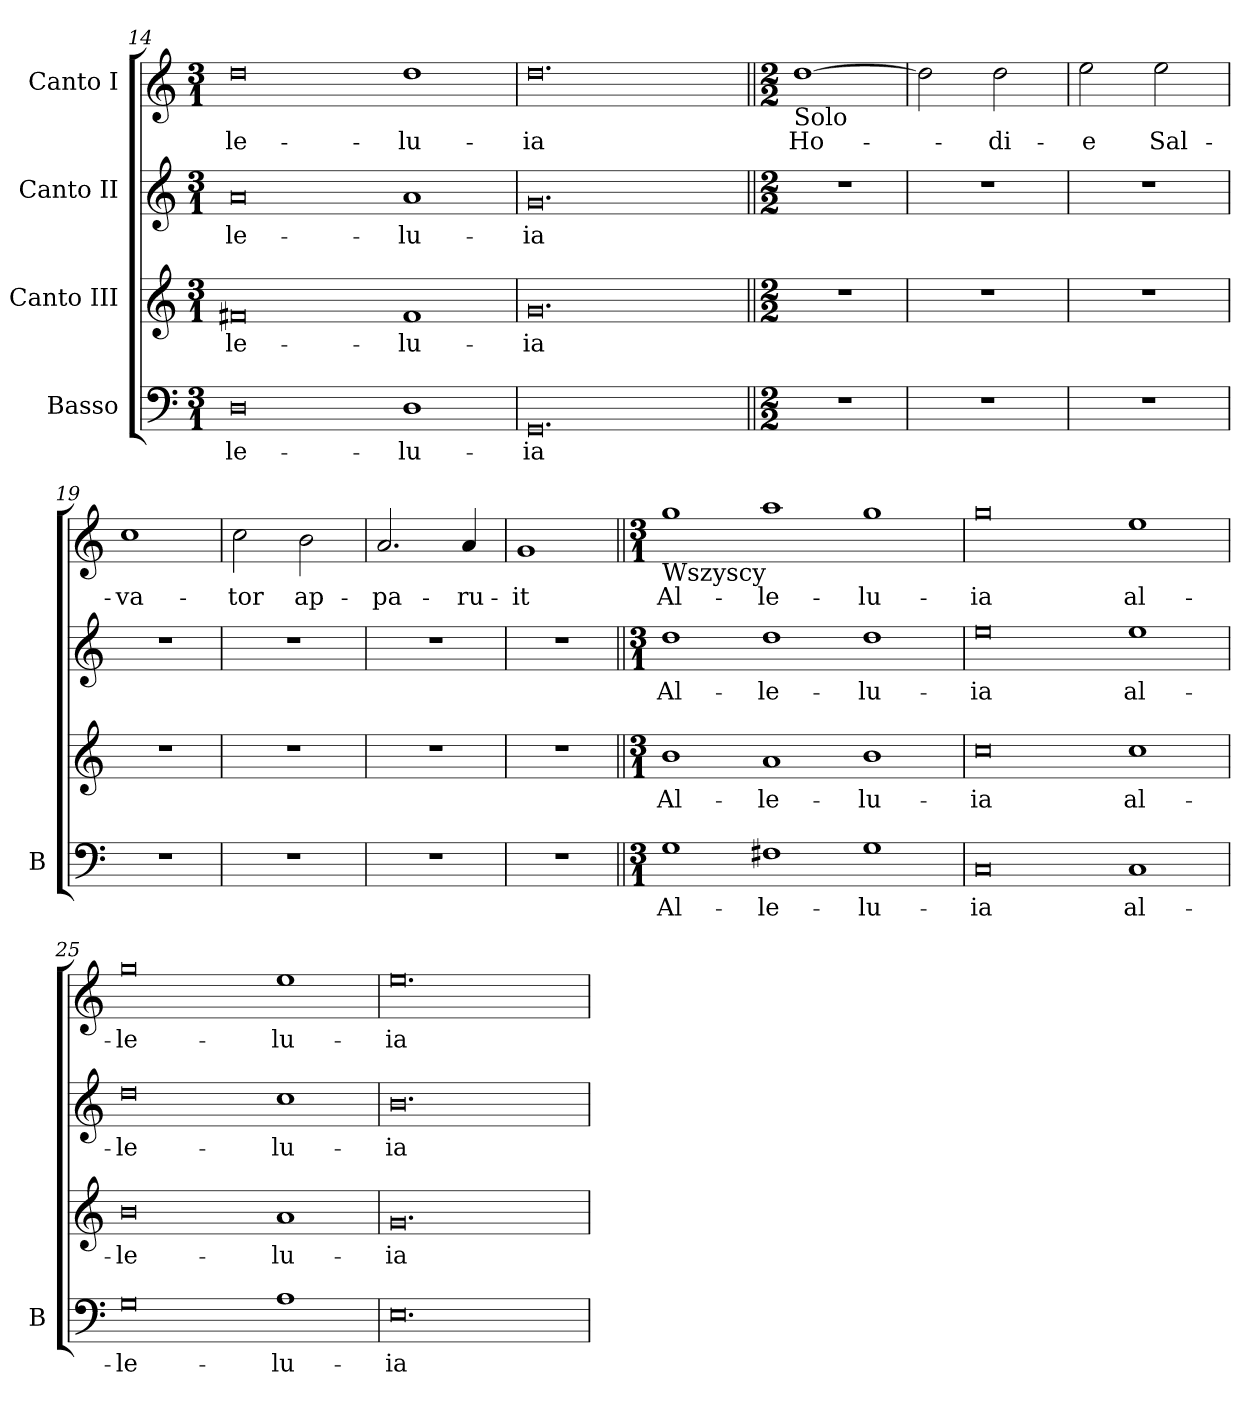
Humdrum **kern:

**kern	**text	**kern	**text	**kern	**text	**kern	**text
*part4	*part4	*part3	*part3	*part2	*part2	*part1	*part1
*staff4	*staff4	*staff3	*staff3	*staff2	*staff2	*staff1	*staff1
*I"Basso	*	*I"Canto III	*	*I"Canto II	*	*I"Canto I	*
*I'B	*	*	*	*	*	*	*
*clefF4	*	*clefG2	*	*clefG2	*	*clefG2	*
*k[]	*	*k[]	*	*k[]	*	*k[]	*
*M3/1	*	*M3/1	*	*M3/1	*	*M3/1	*
=14	=14	=14	=14	=14	=14	=14	=14
0D	-le-	0f#X	-le-	0a	-le-	0dd	-le-
1D	-lu-	1f#	-lu-	1a	-lu-	1dd	-lu-
=15	=15	=15	=15	=15	=15	=15	=15
0.GG	-ia	0.g	-ia	0.g	-ia	0.dd	-ia
=16||	=16||	=16||	=16||	=16||	=16||	=16||	=16||
*M2/2	*	*M2/2	*	*M2/2	*	*M2/2	*
!	!	!	!	!	!	!LO:TX:b:t=Solo	!
1r	.	1r	.	1r	.	[1dd	Ho-
=17	=17	=17	=17	=17	=17	=17	=17
1r	.	1r	.	1r	.	2dd\]	.
.	.	.	.	.	.	2dd\	-di-
=18	=18	=18	=18	=18	=18	=18	=18
1r	.	1r	.	1r	.	2ee\	-e
.	.	.	.	.	.	2ee\	Sal-
=19	=19	=19	=19	=19	=19	=19	=19
1r	.	1r	.	1r	.	1cc	-va-
=20	=20	=20	=20	=20	=20	=20	=20
1r	.	1r	.	1r	.	2cc\	-tor
.	.	.	.	.	.	2b\	ap-
=21	=21	=21	=21	=21	=21	=21	=21
1r	.	1r	.	1r	.	2.a/	-pa-
.	.	.	.	.	.	4a/	-ru-
=22	=22	=22	=22	=22	=22	=22	=22
1r	.	1r	.	1r	.	1g	-it
=23||	=23||	=23||	=23||	=23||	=23||	=23||	=23||
*M3/1	*	*M3/1	*	*M3/1	*	*M3/1	*
!	!	!	!	!	!	!LO:TX:b:t=Wszyscy	!
1G	Al-	1b	Al-	1dd	Al-	1gg	Al-
1F#X	-le-	1a	-le-	1dd	-le-	1aa	-le-
1G	-lu-	1b	-lu-	1dd	-lu-	1gg	-lu-
=24	=24	=24	=24	=24	=24	=24	=24
0C	-ia	0cc	-ia	0ee	-ia	0gg	-ia
1C	al-	1cc	al-	1ee	al-	1ee	al-
=25	=25	=25	=25	=25	=25	=25	=25
0G	-le-	0b	-le-	0dd	-le-	0gg	-le-
1A	-lu-	1a	-lu-	1cc	-lu-	1ee	-lu-
=26	=26	=26	=26	=26	=26	=26	=26
0.E	-ia	0.g	-ia	0.b	-ia	0.ee	-ia
=	=	=	=	=	=	=	=
*-	*-	*-	*-	*-	*-	*-	*-
